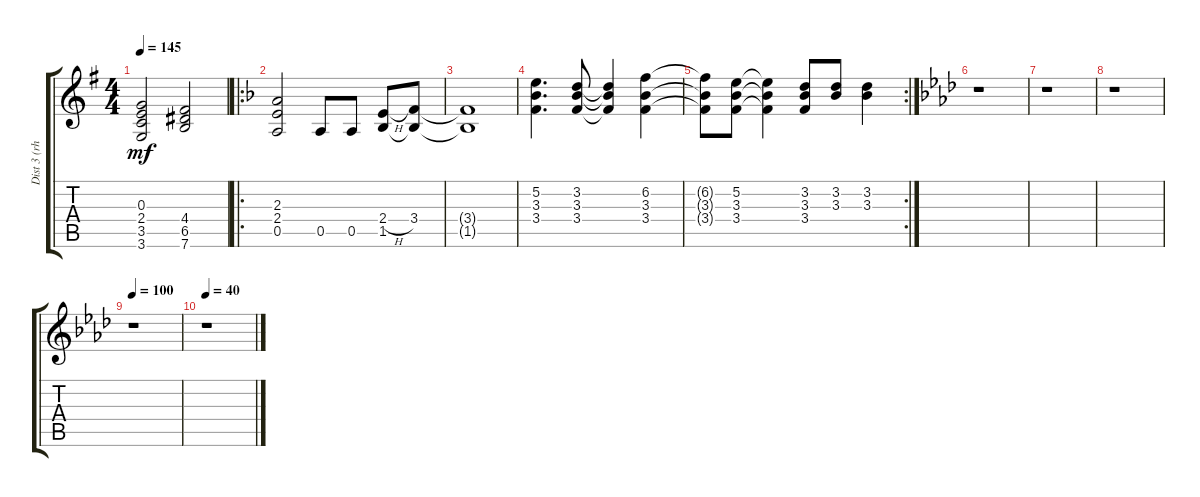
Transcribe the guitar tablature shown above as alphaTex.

\track ("Dist 3 (rhythm)" "Dist 3 (rh") {instrument distortionguitar}
\staff {score tabs}
\tuning (E4 B3 G3 D3 A2 E2) {hide}
\ts (4 4)
\tempo 145
\clef g2
\ks g
(0.3{t} 2.4{t} 3.5{t} 3.6{t}).2{dy mf} (4.4 6.5 7.6).2 |
\ro
\ks f
(2.3 2.4 0.5).2 0.5.8 0.5.8 (2.4{h} 1.5).8 (3.4 1.5{t}).8 |
(3.4{t} 1.5{t}).1 |
(5.2 3.3 3.4).4{d} (3.2 3.3 3.4).8 (3.2{t} 3.3{t} 3.4{t}).4 (6.2 3.3 3.4).4 |
\rc 2
(6.2{t} 3.3{t} 3.4{t}).8 (5.2 3.3 3.4).8 (5.2{t} 3.3{t} 3.4{t}).4 (3.2 3.3 3.4).8 (3.2 3.3).8 (3.2 3.3).4 |
\ks ab
r.1 |
r.1 |
r.1 |
\tempo 100
r.1 |
\tempo 40
r.1
